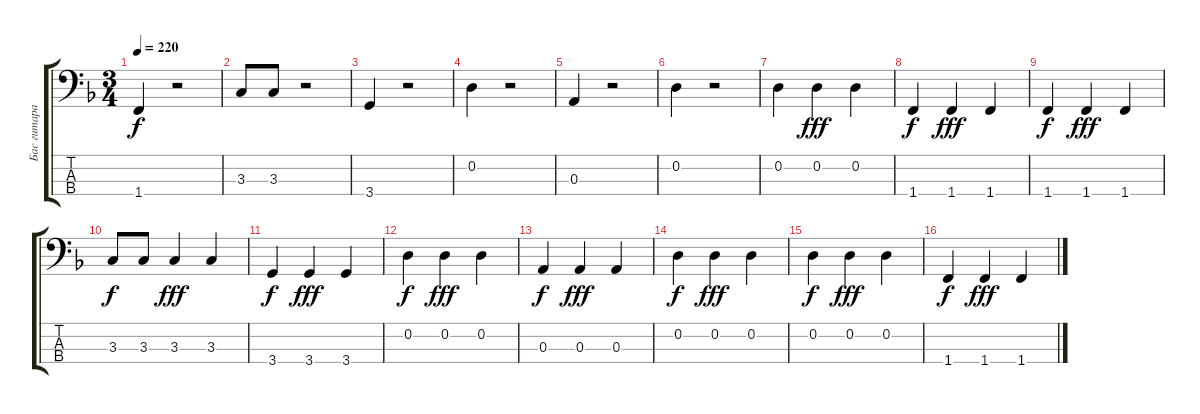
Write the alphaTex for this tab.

\track ("Бас гитара" "Бас гитара") {instrument electricbassfinger}
\staff {score tabs}
\tuning (G2 D2 A1 E1) {hide}
\ts (3 4)
\tempo 220
\clef f4
\ks f
1.4.4{dy f} r.2 |
3.3.8 3.3.8 r.2 |
3.4.4 r.2 |
0.2.4 r.2 |
0.3.4 r.2 |
0.2.4 r.2 |
0.2.4 0.2.4{dy fff} 0.2.4 |
1.4.4{dy f} 1.4.4{dy fff} 1.4.4 |
1.4.4{dy f} 1.4.4{dy fff} 1.4.4 |
3.3.8{dy f} 3.3.8 3.3.4{dy fff} 3.3.4 |
3.4.4{dy f} 3.4.4{dy fff} 3.4.4 |
0.2.4{dy f} 0.2.4{dy fff} 0.2.4 |
0.3.4{dy f} 0.3.4{dy fff} 0.3.4 |
0.2.4{dy f} 0.2.4{dy fff} 0.2.4 |
0.2.4{dy f} 0.2.4{dy fff} 0.2.4 |
1.4.4{dy f} 1.4.4{dy fff} 1.4.4
